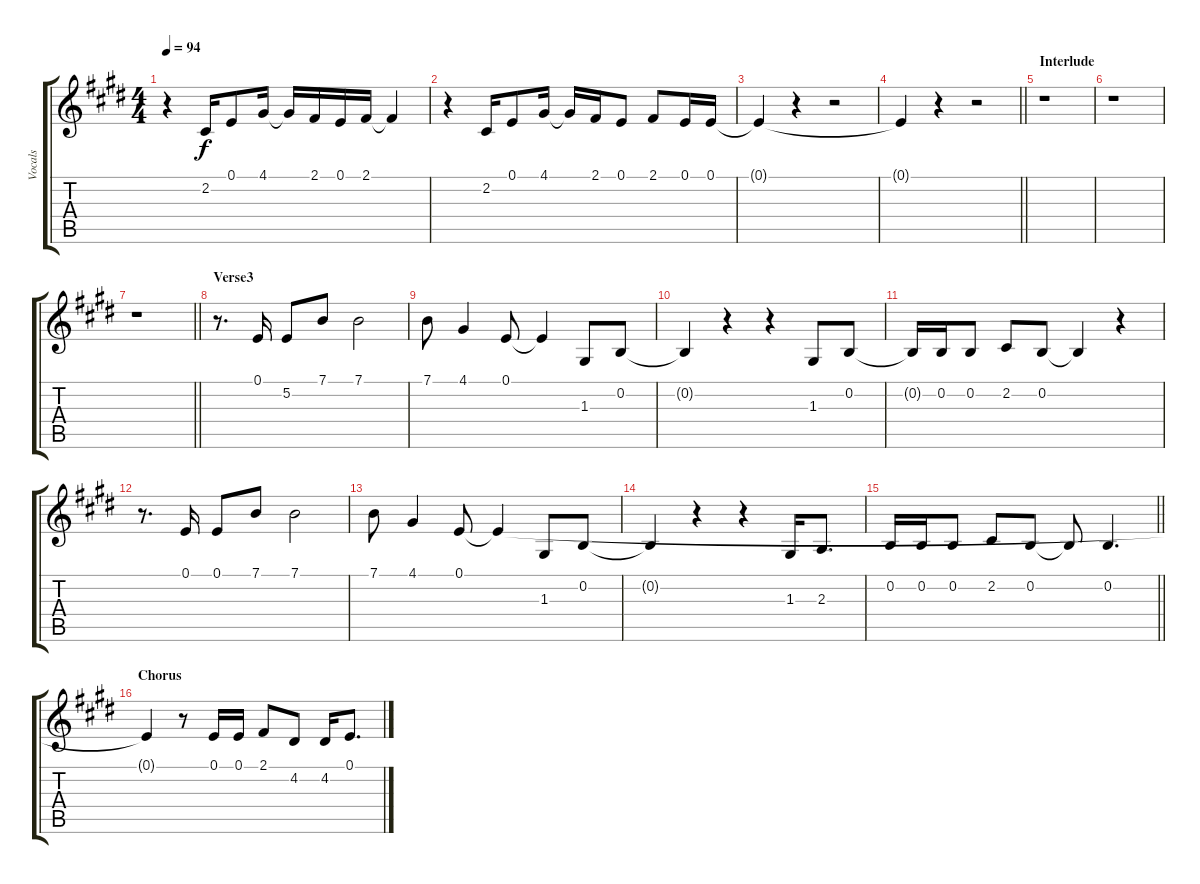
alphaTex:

\track ("Vocals" "Vocals") {instrument lead1square}
\staff {score tabs}
\tuning (E4 B3 G3 D3 A2 E2) {hide}
\ts (4 4)
\tempo 94
\clef g2
\ks e
r.4{dy f} 2.2.16 0.1.8 4.1.16 4.1{t}.16 2.1.16 0.1.16 2.1.16 2.1{t}.4 |
r.4 2.2.16 0.1.8 4.1.16 4.1{t}.16 2.1.16 0.1.8 2.1.8 0.1.16 0.1.16 |
0.1{t}.4 r.4 r.2 |
\barLineRight lightlight
0.1{t}.4 r.4 r.2 |
\section ("" "Interlude")
r.1 |
r.1 |
\barLineRight lightlight
r.1 |
\section ("" "Verse3")
r.8{d} 0.1.16 5.2.8 7.1.8 7.1.2 |
7.1.8 4.1.4 0.1.8 0.1{t}.4 1.3.8 0.2.8 |
0.2{t}.4 r.4 r.4 1.3.8 0.2.8 |
0.2{t}.16 0.2.16 0.2.8 2.2.8 0.2.8 0.2{t}.4 r.4 |
r.8{d} 0.1.16 0.1.8 7.1.8 7.1.2 |
7.1.8 4.1.4 0.1.8 0.1{t}.4 1.3.8 0.2.8 |
0.2{t}.4 r.4 r.4 1.3.16 2.3.8{d} |
\barLineRight lightlight
0.2.16 0.2.16 0.2.8 2.2.8 0.2.8 0.2{t}.8 0.2.4{d} |
\section ("" "Chorus")
0.1{t}.4 r.8 0.1.16 0.1.16 2.1.8 4.2.8 4.2.16 0.1.8{d}
